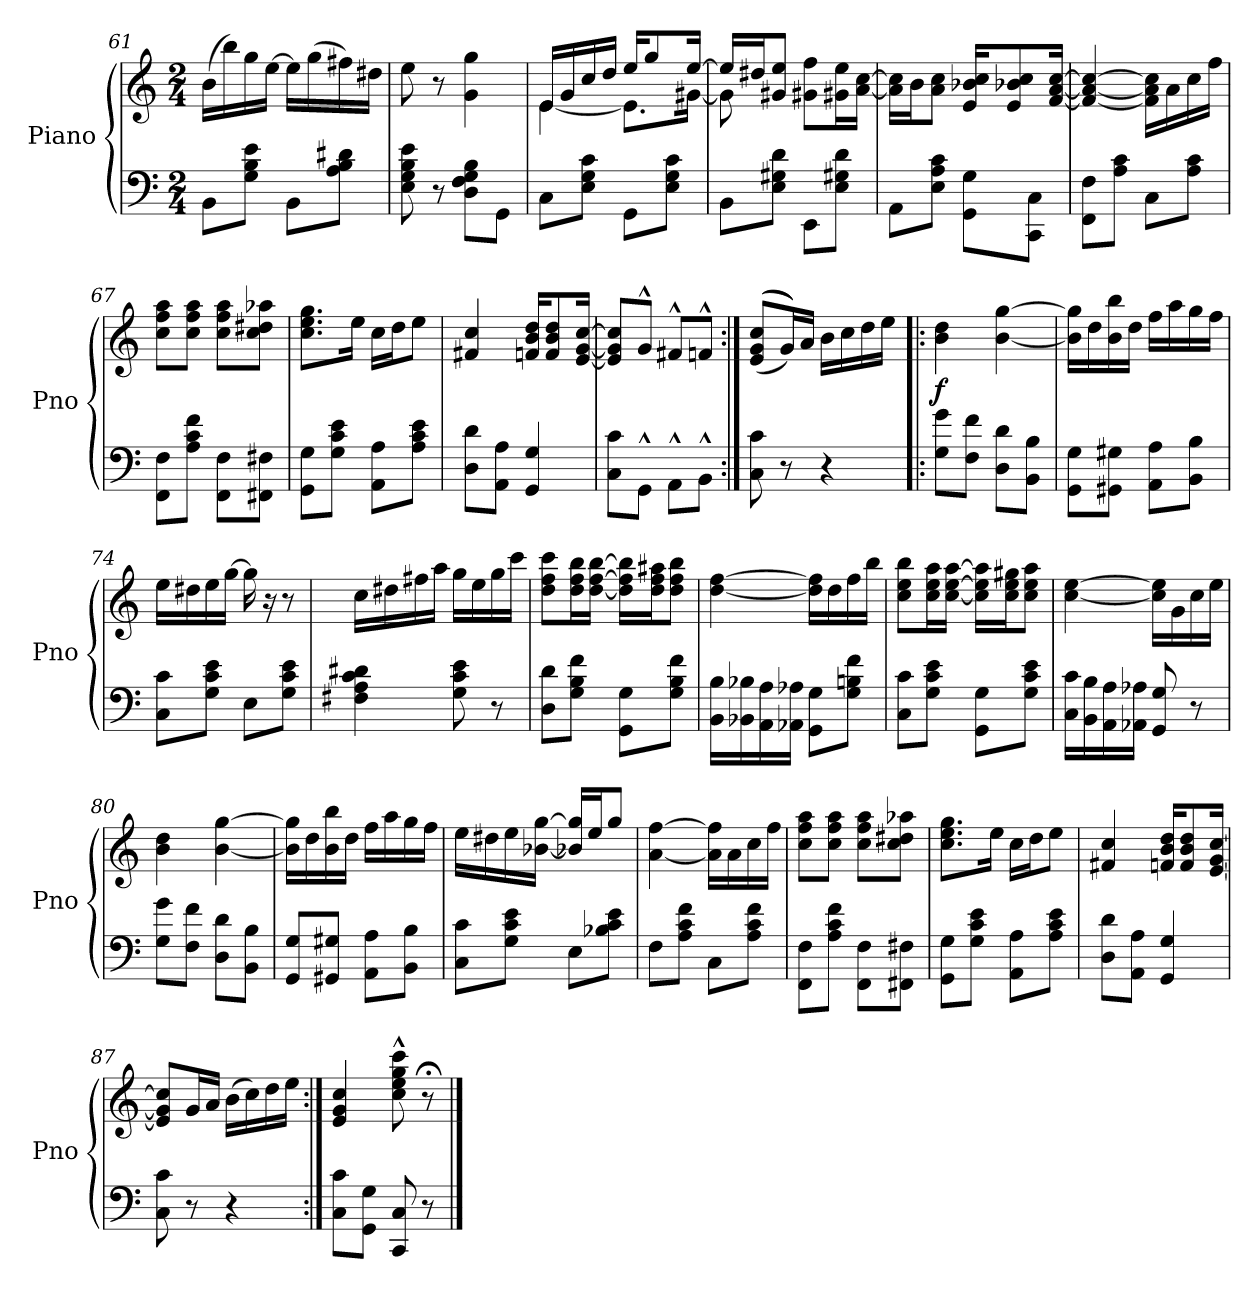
**kern	**kern	**dynam
*part2	*part1	*part1
*staff2	*staff1	*staff1
*I"Piano	*I"Piano	*
*I'Pno	*I'Pno	*
*clefF4	*clefG2	*
*k[]	*k[]	*
*M2/4	*M2/4	*
=61	=61	=61
8BB\L	(>16b\LL	.
.	16bb\)	.
8G\ 8B\ 8e\J	16gg\	.
.	[16ee\JJ	.
8BB\L	16ee\LL]	.
.	(>16gg\	.
8A\ 8B\ 8d#X\J	16ff#X\)	.
.	16dd#X\JJ	.
=62	=62	=62
8E\ 8G\ 8B\ 8e\	8ee\	.
8r	8r	.
8D\ 8F\ 8G\ 8B\L	4g\ 4gg\	.
8GG\J	.	.
=63	=63	=63
*	*^	*
8C\L	16e/LL	[4e\	.
.	16g/	.	.
8E\ 8G\ 8c\J	16cc/	.	.
.	16dd/JJ	.	.
8GG\L	16ee/KL	8.e\L]	.
.	8gg/	.	.
8E\ 8G\ 8c\J	.	.	.
.	[16ee/Jk	[16g#X\Jk	.
=64	=64	=64	=64
8BB\L	16ee/LL]	8g#\]	.
.	16dd#X/J	.	.
8E\ 8G#X\ 8d\J	8g#X/ 8ee/J	4.ryy	.
8EE\L	8g#X\ 8ff\L	.	.
8E\ 8G#X\ 8d\J	16g#X\ 16ee\L	.	.
.	[16a\ [16cc\JJ	.	.
*	*v	*v	*
!!LO:PB:g=z
=65	=65	=65
8AA\L	16a\] 16cc\]LL	.
.	16b\J	.
8E\ 8A\ 8c\J	8a\ 8cc\J	.
8GG\ 8G\L	16e/ 16b-X/ 16cc/KL	.
.	8e/ 8b-X/ 8cc/	.
8CC\ 8C\J	.	.
.	[16f/ [16a/ [16cc/Jk	.
=66	=66	=66
8FF\ 8F\L	4f/_ 4a/_ 4cc/_	.
8A\ 8c\J	.	.
8C\L	16f\] 16a\] 16cc\]LL	.
.	16a\	.
8A\ 8c\J	16cc\	.
.	16ff\JJ	.
=67	=67	=67
8FF\ 8F\L	8cc\ 8ff\ 8aa\L	.
8A\ 8c\ 8f\J	8cc\ 8ff\ 8aa\J	.
8FF\ 8F\L	8cc\ 8ff\ 8aa\L	.
8FF#X\ 8F#X\J	8cc\ 8dd#X\ 8aa-X\J	.
=68	=68	=68
8GG\ 8G\L	8.cc\ 8.ee\ 8.gg\L	.
8G\ 8c\ 8e\J	.	.
.	16ee\Jk	.
8AA\ 8A\L	16cc\LL	.
.	16dd\J	.
8A\ 8c\ 8e\J	8ee\J	.
=69	=69	=69
8D\ 8d\L	4f#X/ 4cc/	.
8AA\ 8A\J	.	.
4GG/ 4G/	16fn/ 16b/ 16dd/KL	.
.	8f/ 8b/ 8dd/	.
.	[16e/ [16g/ [16cc/Jk	.
!!LO:LB:g=z
=70	=70	=70
8C\ 8c\L	8e/] 8g/] 8cc/]L	.
8GG^^\J	8g^^/J	.
8AA^^\L	8f#X^^/L	.
8BB^^\J	8fn^^/J	.
=71:|!	=71:|!	=71:|!
8C\ 8c\	(<(<(<8e/ 8g/ 8cc/L	.
8r	16g/L)))	.
.	16a/JJ	.
4r	16b\LL	.
.	16cc\	.
.	16dd\	.
.	16ee\JJ	.
=72!|:	=72!|:	=72!|:
!	!	!LO:DY:b
8G\ 8g\L	4b\ 4dd\	f
8F\ 8f\J	.	.
8D\ 8d\L	[4b\ [4gg\	.
8BB\ 8B\J	.	.
=73	=73	=73
8GG\ 8G\L	16b\] 16gg\]LL	.
.	16dd\	.
8GG#X\ 8G#X\J	16b\ 16bb\	.
.	16dd\JJ	.
8AA\ 8A\L	16ff\LL	.
.	16aa\	.
8BB\ 8B\J	16gg\	.
.	16ff\JJ	.
=74	=74	=74
8C\ 8c\L	16ee\LL	.
.	16dd#X\	.
8G\ 8c\ 8e\J	16ee\	.
.	[16gg\JJ	.
8E\L	16gg\]	.
.	16r	.
8G\ 8c\ 8e\J	8r	.
!!LO:LB:g=z
=75	=75	=75
4F#X\ 4A\ 4c\ 4d#X\	16cc\LL	.
.	16dd#X\	.
.	16ff#X\	.
.	16aa\JJ	.
8G\ 8c\ 8e\	16gg\LL	.
.	16ee\	.
8r	16gg\	.
.	16ccc\JJ	.
=76	=76	=76
8D\ 8d\L	8dd\ 8ff\ 8ccc\L	.
8G\ 8B\ 8f\J	16dd\ 16ff\ 16bb\L	.
.	[16dd\ [16ff\ [16bb\JJ	.
8GG\ 8G\L	16dd\] 16ff\] 16bb\]LL	.
.	16dd\ 16ff\ 16aa#X\J	.
8G\ 8B\ 8f\J	8dd\ 8ff\ 8bb\J	.
=77	=77	=77
16BB\ 16B\LL	[4dd\ [4ff\	.
16BB-X\ 16B-X\	.	.
16AA\ 16A\	.	.
16AA-X\ 16A-X\JJ	.	.
8GG\ 8G\L	16dd\] 16ff\]LL	.
.	16dd\	.
8G\ 8Bn\ 8f\J	16ff\	.
.	16bb\JJ	.
=78	=78	=78
8C\ 8c\L	8cc\ 8ee\ 8bb\L	.
8G\ 8c\ 8e\J	16cc\ 16ee\ 16aa\L	.
.	[16cc\ [16ee\ [16aa\JJ	.
8GG\ 8G\L	16cc\] 16ee\] 16aa\]LL	.
.	16cc\ 16ee\ 16gg#X\J	.
8G\ 8c\ 8e\J	8cc\ 8ee\ 8aa\J	.
!!LO:LB:g=z
=79	=79	=79
16C\ 16c\LL	[4cc\ [4ee\	.
16BB\ 16B\	.	.
16AA\ 16A\	.	.
16AA-X\ 16A-X\JJ	.	.
8GG/ 8G/	16cc\] 16ee\]LL	.
.	16g\	.
8r	16cc\	.
.	16ee\JJ	.
=80	=80	=80
8G\ 8g\L	4b\ 4dd\	.
8F\ 8f\J	.	.
8D\ 8d\L	[4b\ [4gg\	.
8BB\ 8B\J	.	.
=81	=81	=81
8GG/ 8G/L	16b\] 16gg\]LL	.
.	16dd\	.
8GG#X/ 8G#X/J	16b\ 16bb\	.
.	16dd\JJ	.
8AA\ 8A\L	16ff\LL	.
.	16aa\	.
8BB\ 8B\J	16gg\	.
.	16ff\JJ	.
=82	=82	=82
8C\ 8c\L	16ee\LL	.
.	16dd#X\	.
8G\ 8c\ 8e\J	16ee\	.
.	[16b-X\ [16gg\JJ	.
8E\L	16b-X/] 16gg/]LL	.
.	16ee/J	.
8B-X\ 8c\ 8e\J	8gg/J	.
=83	=83	=83
8F\L	[4a\ [4ff\	.
8A\ 8c\ 8f\J	.	.
8C\L	16a\] 16ff\]LL	.
.	16a\	.
8A\ 8c\ 8f\J	16cc\	.
.	16ff\JJ	.
!!LO:LB:g=z
=84	=84	=84
8FF\ 8F\L	8cc\ 8ff\ 8aa\L	.
8A\ 8c\ 8f\J	8cc\ 8ff\ 8aa\J	.
8FF\ 8F\L	8cc\ 8ff\ 8aa\L	.
8FF#X\ 8F#X\J	8cc\ 8dd#X\ 8aa-X\J	.
=85	=85	=85
8GG\ 8G\L	8.cc\ 8.ee\ 8.gg\L	.
8G\ 8c\ 8e\J	.	.
.	16ee\Jk	.
8AA\ 8A\L	16cc\LL	.
.	16dd\J	.
8A\ 8c\ 8e\J	8ee\J	.
=86	=86	=86
8D\ 8d\L	4f#X/ 4cc/	.
8AA\ 8A\J	.	.
4GG/ 4G/	16fn/ 16b/ 16dd/KL	.
.	8f/ 8b/ 8dd/	.
.	[16e/ [16g/ [16cc/Jk	.
=87	=87	=87
8C\ 8c\	8e/] 8g/] 8cc/]L	.
8r	16g/L	.
.	16a/JJ	.
4r	(>16b\LL	.
.	16cc\)	.
.	16dd\	.
.	16ee\JJ	.
=88:|!	=88:|!	=88:|!
8C\ 8c\L	4e/ 4g/ 4cc/	.
8GG\ 8G\J	.	.
8CC/ 8C/	8cc\^^ 8ee\^^ 8gg\^^ 8ccc\^^	.
8r	8r;<	.
==	==	==
*-	*-	*-
